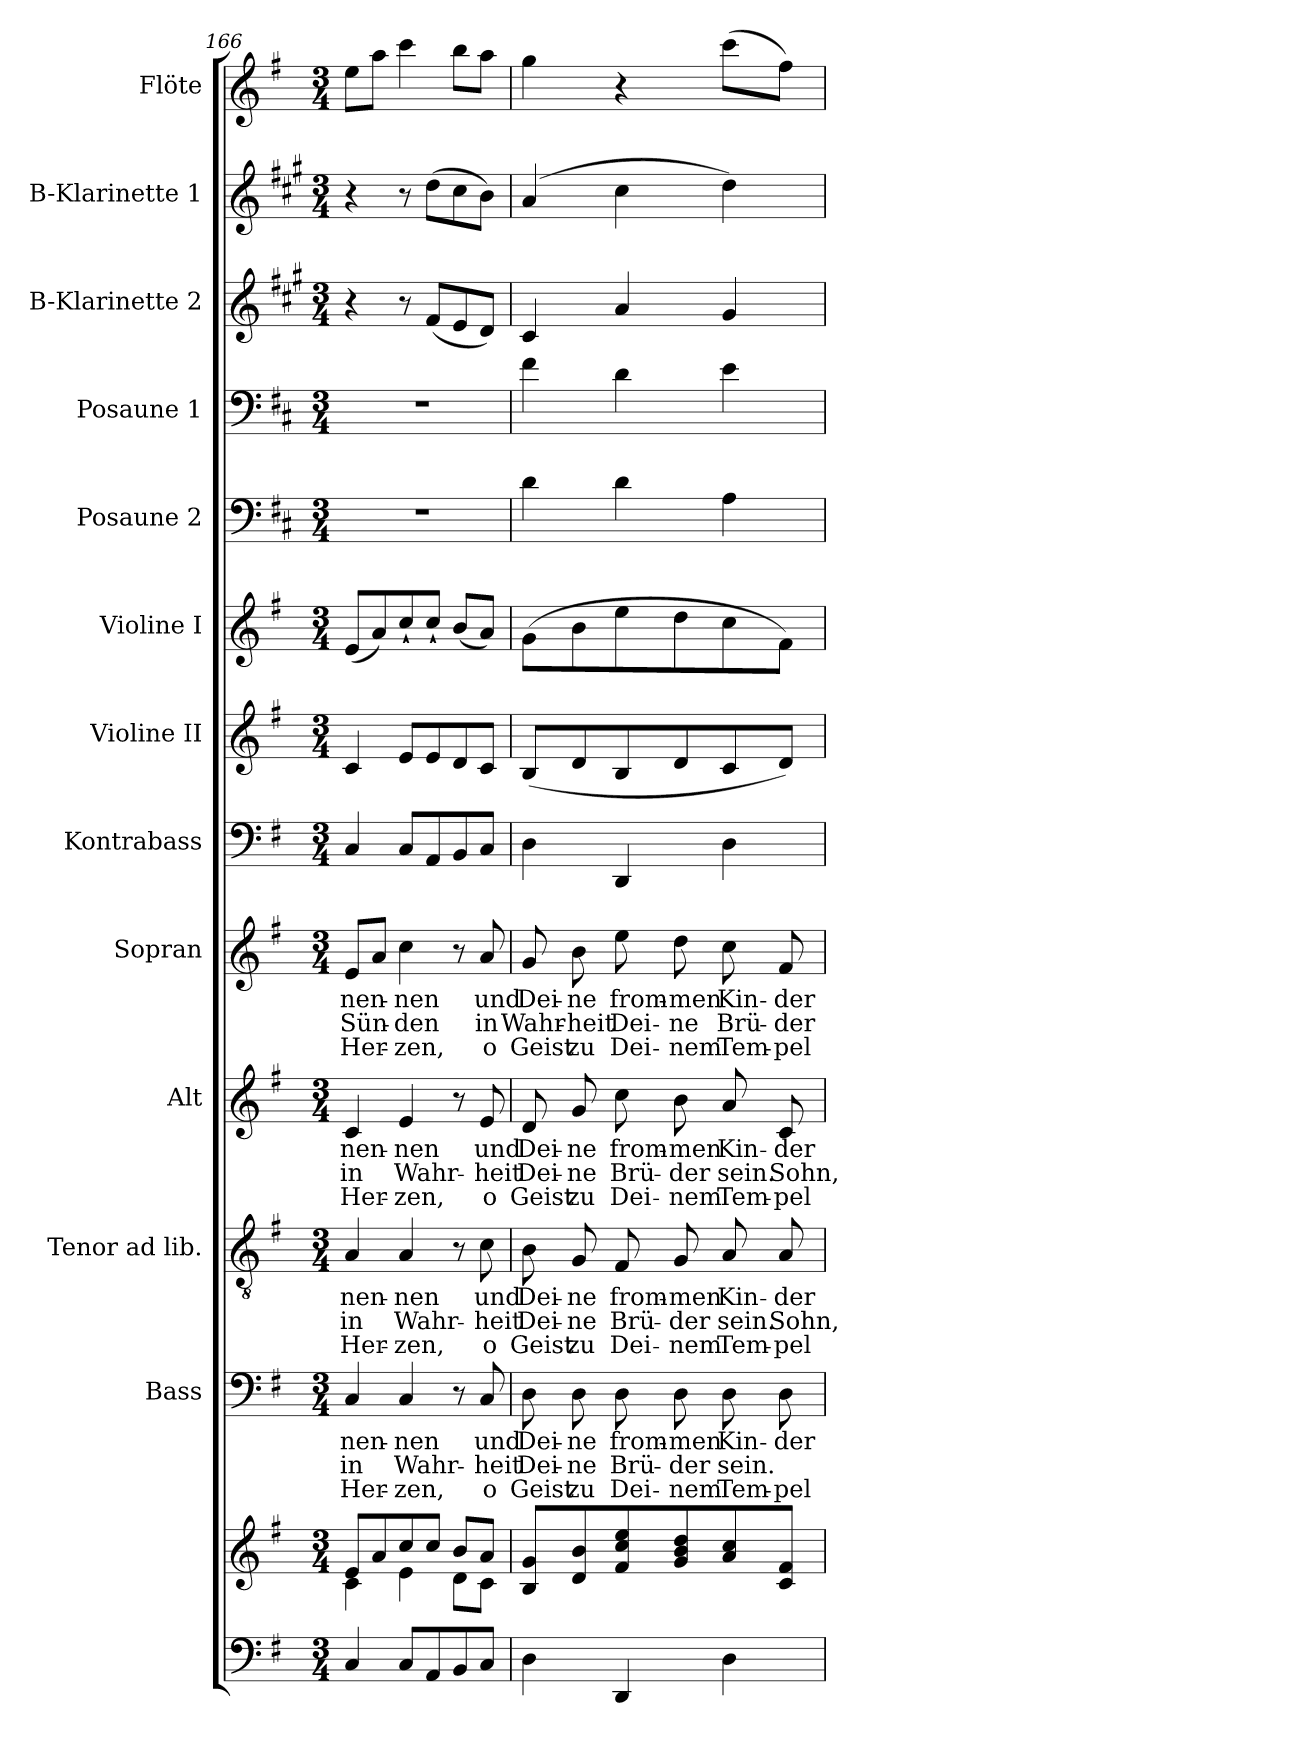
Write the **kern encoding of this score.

**kern	**kern	**kern	**text	**text	**text	**kern	**text	**text	**text	**kern	**text	**text	**text	**kern	**text	**text	**text	**kern	**kern	**kern	**kern	**kern	**kern	**kern	**kern
*part13	*part13	*part12	*part12	*part12	*part12	*part11	*part11	*part11	*part11	*part10	*part10	*part10	*part10	*part9	*part9	*part9	*part9	*part8	*part7	*part6	*part5	*part4	*part3	*part2	*part1
*staff14	*staff13	*staff12	*staff12	*staff12	*staff12	*staff11	*staff11	*staff11	*staff11	*staff10	*staff10	*staff10	*staff10	*staff9	*staff9	*staff9	*staff9	*staff8	*staff7	*staff6	*staff5	*staff4	*staff3	*staff2	*staff1
*	*	*I"Bass	*	*	*	*I"Tenor ad lib.	*	*	*	*I"Alt	*	*	*	*I"Sopran	*	*	*	*I"Kontrabass	*I"Violine II	*I"Violine I	*I"Posaune 2	*I"Posaune 1	*I"B-Klarinette 2	*I"B-Klarinette 1	*I"Flöte
*	*	*I'B.	*	*	*	*I'T.	*	*	*	*I'A.	*	*	*	*I'S.	*	*	*	*I'Kb.	*I'Vl. II	*I'Vl. I	*I'Pos 2	*I'Pos. 1	*I'B Kl. 2	*I'B Kl. 1	*I'Fl.
*clefF4	*clefG2	*clefF4	*	*	*	*clefGv2	*	*	*	*clefG2	*	*	*	*clefG2	*	*	*	*clefF4	*clefG2	*clefG2	*clefF4	*clefF4	*clefG2	*clefG2	*clefG2
*	*	*	*	*	*	*	*	*	*	*	*	*	*	*	*	*	*	*ITrd7c12	*	*	*ITrd4c7	*ITrd4c7	*ITrd1c2	*ITrd1c2	*
*k[f#]	*k[f#]	*k[f#]	*	*	*	*k[f#]	*	*	*	*k[f#]	*	*	*	*k[f#]	*	*	*	*k[f#]	*k[f#]	*k[f#]	*k[f#]	*k[f#]	*k[f#]	*k[f#]	*k[f#]
*G:	*G:	*G:	*	*	*	*G:	*	*	*	*G:	*	*	*	*G:	*	*	*	*G:	*G:	*G:	*G:	*G:	*G:	*G:	*G:
*M3/4	*M3/4	*M3/4	*	*	*	*M3/4	*	*	*	*M3/4	*	*	*	*M3/4	*	*	*	*M3/4	*M3/4	*M3/4	*M3/4	*M3/4	*M3/4	*M3/4	*M3/4
=166	=166	=166	=166	=166	=166	=166	=166	=166	=166	=166	=166	=166	=166	=166	=166	=166	=166	=166	=166	=166	=166	=166	=166	=166	=166
*	*^	*	*	*	*	*	*	*	*	*	*	*	*	*	*	*	*	*	*	*	*	*	*	*	*
!	!	!	!	!LO:LY:b	!LO:LY:b	!LO:LY:b	!	!LO:LY:b	!LO:LY:b	!LO:LY:b	!	!LO:LY:b	!LO:LY:b	!LO:LY:b	!	!LO:LY:b	!LO:LY:b	!LO:LY:b	!	!	!	!	!	!	!	!
4C/	8e/L	4c\	4C/	nen-	in	Her-	4A/	nen-	in	Her-	4c/	nen-	in	Her-	8e/L	nen-	Sün-	Her-	4CC/	4c/	(<8e/L	2.r	2.r	4r	4r	8ee\L
.	8a/	.	.	.	.	.	.	.	.	.	.	.	.	.	8a/J	.	.	.	.	.	8a/)	.	.	.	.	8aa\J
!	!	!	!	!LO:LY:b	!LO:LY:b	!LO:LY:b	!	!LO:LY:b	!LO:LY:b	!LO:LY:b	!	!LO:LY:b	!LO:LY:b	!LO:LY:b	!	!LO:LY:b	!LO:LY:b	!LO:LY:b	!	!	!	!	!	!	!	!
8C/L	8cc/	4e\	4C/	-nen	Wahr-	-zen,	4A/	-nen	Wahr-	-zen,	4e/	-nen	Wahr-	-zen,	4cc\	-nen	-den	-zen,	8CC/L	8e/L	8cc`</	.	.	8r	8r	4ccc\
8AA/	8cc/J	.	.	.	.	.	.	.	.	.	.	.	.	.	.	.	.	.	8AAA/	8e/	8cc`</J	.	.	(<8e/L	(>8cc\L	.
8BB/	8b/L	8d\L	8r	.	.	.	8r	.	.	.	8r	.	.	.	8r	.	.	.	8BBB/	8d/	(<8b/L	.	.	8d/	8b\	8bb\L
!	!	!	!	!LO:LY:b	!LO:LY:b	!LO:LY:b	!	!LO:LY:b	!LO:LY:b	!LO:LY:b	!	!LO:LY:b	!LO:LY:b	!LO:LY:b	!	!LO:LY:b	!LO:LY:b	!LO:LY:b	!	!	!	!	!	!	!	!
8C/J	8a/J	8c\J	8C/	und	-heit	o	8c\	und	-heit	o	8e/	und	-heit	o	8a/	und	in	o	8CC/J	8c/J	8a/J)	.	.	8c/J)	8a\J)	8aa\J
=167	=167	=167	=167	=167	=167	=167	=167	=167	=167	=167	=167	=167	=167	=167	=167	=167	=167	=167	=167	=167	=167	=167	=167	=167	=167	=167
!	!	!	!	!LO:LY:b	!LO:LY:b	!LO:LY:b	!	!LO:LY:b	!LO:LY:b	!LO:LY:b	!	!LO:LY:b	!LO:LY:b	!LO:LY:b	!	!LO:LY:b	!LO:LY:b	!LO:LY:b	!	!	!	!	!	!	!	!
*	*v	*v	*	*	*	*	*	*	*	*	*	*	*	*	*	*	*	*	*	*	*	*	*	*	*	*
4D\	8B/ 8g/L	8D\	Dei-	Dei-	Geist	8B\	Dei-	Dei-	Geist	8d/	Dei-	Dei-	Geist	8g/	Dei-	Wahr-	Geist	4DD\	(<8B/L	(>8g\L	4G\	4B\	4B/	(4g/	4gg\
!	!	!	!LO:LY:b	!LO:LY:b	!LO:LY:b	!	!LO:LY:b	!LO:LY:b	!LO:LY:b	!	!LO:LY:b	!LO:LY:b	!LO:LY:b	!	!LO:LY:b	!LO:LY:b	!LO:LY:b	!	!	!	!	!	!	!	!
.	8d/ 8b/	8D\	-ne	-ne	zu	8G/	-ne	-ne	zu	8g/	-ne	-ne	zu	8b\	-ne	-heit	zu	.	8d/	8b\	.	.	.	.	.
!	!	!	!LO:LY:b	!LO:LY:b	!LO:LY:b	!	!LO:LY:b	!LO:LY:b	!LO:LY:b	!	!LO:LY:b	!LO:LY:b	!LO:LY:b	!	!LO:LY:b	!LO:LY:b	!LO:LY:b	!	!	!	!	!	!	!	!
4DD/	8f#/ 8cc/ 8ee/	8D\	from-	Brü-	Dei-	8F#/	from-	Brü-	Dei-	8cc\	from-	Brü-	Dei-	8ee\	from-	Dei-	Dei-	4DDD/	8B/	8ee\	4G\	4G\	4g/	4b\	4r
!	!	!	!LO:LY:b	!LO:LY:b	!LO:LY:b	!	!LO:LY:b	!LO:LY:b	!LO:LY:b	!	!LO:LY:b	!LO:LY:b	!LO:LY:b	!	!LO:LY:b	!LO:LY:b	!LO:LY:b	!	!	!	!	!	!	!	!
.	8g/ 8b/ 8dd/	8D\	-men	-der	-nem	8G/	-men	-der	-nem	8b\	-men	-der	-nem	8dd\	-men	-ne	-nem	.	8d/	8dd\	.	.	.	.	.
!	!	!	!LO:LY:b	!LO:LY:b	!LO:LY:b	!	!LO:LY:b	!LO:LY:b	!LO:LY:b	!	!LO:LY:b	!LO:LY:b	!LO:LY:b	!	!LO:LY:b	!LO:LY:b	!LO:LY:b	!	!	!	!	!	!	!	!
4D\	8a/ 8cc/	8D\	Kin-	sein.	Tem-	8A/	Kin-	sein.	Tem-	8a/	Kin-	sein.	Tem-	8cc\	Kin-	Brü-	Tem-	4DD\	8c/	8cc\	4D\	4A\	4f#/	4cc\)	(>8ccc\L
!	!	!	!LO:LY:b	!	!LO:LY:b	!	!LO:LY:b	!LO:LY:b	!LO:LY:b	!	!LO:LY:b	!LO:LY:b	!LO:LY:b	!	!LO:LY:b	!LO:LY:b	!LO:LY:b	!	!	!	!	!	!	!	!
.	8c/ 8f#/J	8D\	-der	.	-pel	8A/	-der	Sohn,	-pel	8c/	-der	Sohn,	-pel	8f#/	-der	-der	-pel	.	8d/J)	8f#\J)	.	.	.	.	8ff#\J)
=	=	=	=	=	=	=	=	=	=	=	=	=	=	=	=	=	=	=	=	=	=	=	=	=	=
*-	*-	*-	*-	*-	*-	*-	*-	*-	*-	*-	*-	*-	*-	*-	*-	*-	*-	*-	*-	*-	*-	*-	*-	*-	*-
